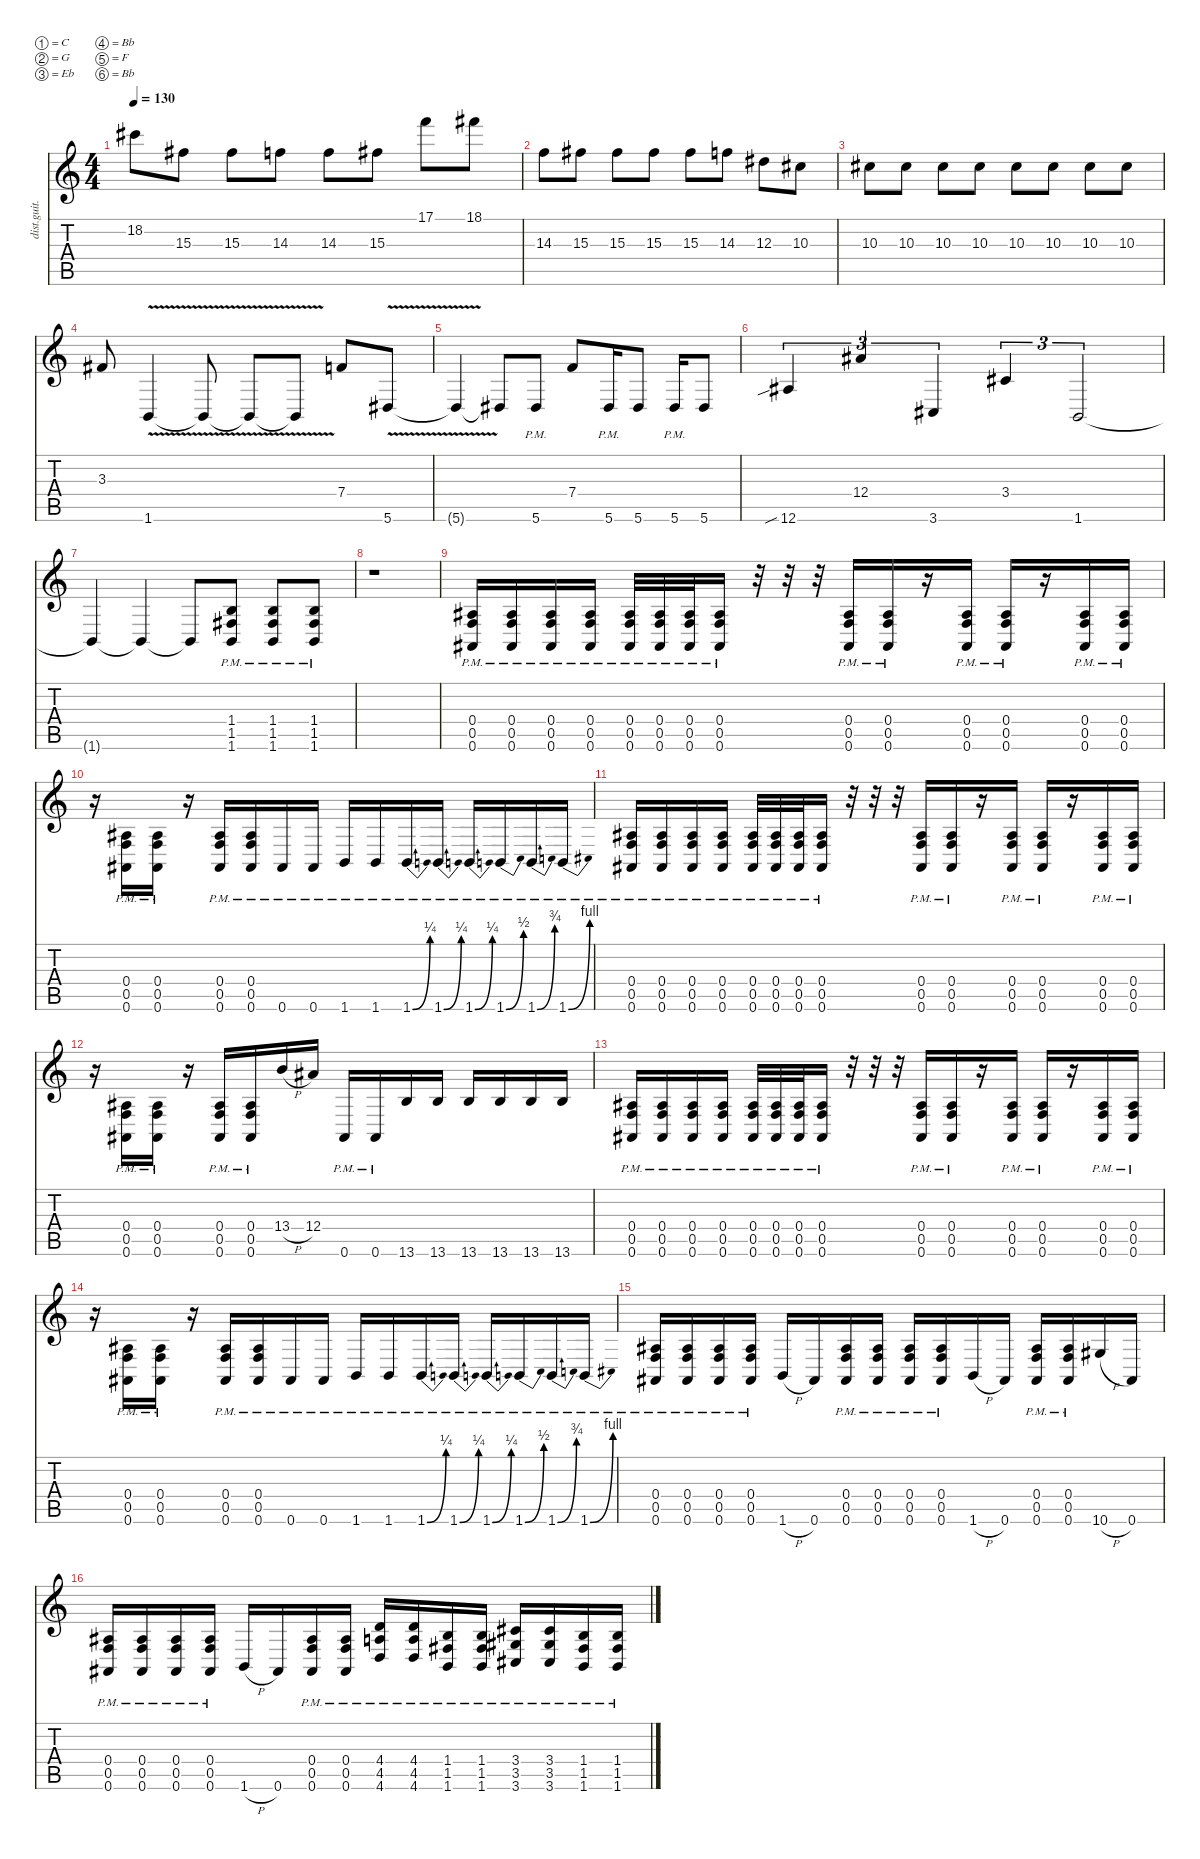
\defaultSystemsLayout 4
\hideDynamics
\bracketExtendMode nobrackets
\otherSystemsTrackNameOrientation horizontal
\track ("Distortion Guitar" "dist.guit.") {instrument distortionguitar}
\staff {score tabs}
\tuning (C4 G3 Eb3 Bb2 F2 Bb1)
\ts (4 4)
\tempo 130
\clef g2
\ks c
18.2{acc #}.8{dy mf beam Down} 15.3{acc #}.8{beam Down} 15.3{acc #}.8{beam Down} 14.3.8{beam Down} 14.3.8{beam Down} 15.3{acc #}.8{beam Down} 17.1.8{beam Down} 18.1{acc #}.8{beam Down} |
14.3.8{beam Down} 15.3{acc #}.8{beam Down} 15.3{acc #}.8{beam Down} 15.3{acc #}.8{beam Down} 15.3{acc #}.8{beam Down} 14.3.8{beam Down} 12.3{acc #}.8{beam Down} 10.3{acc #}.8{beam Down} |
10.3{acc #}.8{beam Down} 10.3{acc #}.8{beam Down} 10.3{acc #}.8{beam Down} 10.3{acc #}.8{beam Down} 10.3{acc #}.8{beam Down} 10.3{acc #}.8{beam Down} 10.3{acc #}.8{beam Down} 10.3{acc #}.8{beam Down} |
3.3{acc #}.8{beam Up} 1.6{v}.4{beam Up} 1.6{v t}.8{beam Up} 1.6{v t}.8{beam Up} 1.6{v t}.8{beam Up} 7.4.8{beam Up} 5.6{v acc #}.8{beam Up} |
5.6{t acc #}.4{beam Up} 5.6{t acc #}.8{beam Up} 5.6{pm acc #}.8{beam Up} 7.4.8{beam Up} 5.6{pm acc #}.16{beam Up} 5.6{acc #}.8{beam Up} 5.6{pm acc #}.16{beam Up} 5.6{acc #}.8{beam Up} |
12.6{sib acc #}.4{tu (3 2) beam Up} 12.4{acc #}.4{tu (3 2) beam Up} 3.6{acc #}.4{tu (3 2) beam Up} 3.4{acc #}.4{tu (3 2) beam Up} 1.6.2{tu (3 2) beam Up} |
1.6{t}.4{beam Up} 1.6{t}.4{beam Up} 1.6{t}.8{beam Up} (1.5{pm acc #} 1.6{pm} 1.4{pm}).8{beam Up} (1.5{pm acc #} 1.6{pm} 1.4{pm}).8{beam Up} (1.5{pm acc #} 1.6{pm} 1.4{pm}).8{beam Up} |
r.1{beam Down} |
(0.6{pm acc #} 0.5{pm} 0.4{pm acc #}).16{beam Up} (0.6{pm acc #} 0.4{pm acc #} 0.5{pm}).16{beam Up} (0.6{pm acc #} 0.5{pm} 0.4{pm acc #}).16{beam Up} (0.6{pm acc #} 0.4{pm acc #} 0.5{pm}).16{beam Up} (0.6{pm acc #} 0.5{pm} 0.4{pm acc #}).32{beam Up} (0.6{pm acc #} 0.4{pm acc #} 0.5{pm}).32{beam Up} (0.6{pm acc #} 0.5{pm} 0.4{pm acc #}).32{beam Up} (0.6{pm acc #} 0.4{pm acc #} 0.5{pm}).16{beam Up} r.32{beam Up} r.32{beam Up} r.32{beam Up} (0.6{pm acc #} 0.5{pm} 0.4{pm acc #}).16{beam Up} (0.6{pm acc #} 0.5{pm} 0.4{pm acc #}).16{beam Up} r.16{beam Up} (0.6{pm acc #} 0.5{pm} 0.4{pm acc #}).16{beam Up} (0.6{pm acc #} 0.5{pm} 0.4{pm acc #}).16{beam Up} r.16{beam Up} (0.6{pm acc #} 0.5{pm} 0.4{pm acc #}).16{beam Up} (0.6{pm acc #} 0.4{pm acc #} 0.5{pm}).16{beam Up} |
r.16{beam Down} (0.6{pm acc #} 0.5{pm} 0.4{pm acc #}).16{beam Up} (0.6{pm acc #} 0.5{pm} 0.4{pm acc #}).16{beam Up} r.16{beam Up} (0.6{pm acc #} 0.5{pm} 0.4{pm acc #}).16{beam Up} (0.6{pm acc #} 0.4{pm acc #} 0.5{pm}).16{beam Up} 0.6{pm acc #}.16{beam Up} 0.6{pm acc #}.16{beam Up} 1.6{pm}.16{beam Up} 1.6{pm}.16{beam Up} 1.6{be (bend 0 0 13.799999999999999 1) pm}.16{beam Up} 1.6{be (bend 0 0 13.799999999999999 1) pm}.16{beam Up} 1.6{be (bend 0 0 13.2 1) pm}.16{beam Up} 1.6{be (bend 0 0 15.6 2) pm}.16{beam Up} 1.6{be (bend 0 0 15 3) pm}.16{beam Up} 1.6{be (bend 0 0 15 4) pm}.16{beam Up} |
(0.6{pm acc #} 0.5{pm} 0.4{pm acc #}).16{beam Up} (0.6{pm acc #} 0.4{pm acc #} 0.5{pm}).16{beam Up} (0.6{pm acc #} 0.5{pm} 0.4{pm acc #}).16{beam Up} (0.6{pm acc #} 0.4{pm acc #} 0.5{pm}).16{beam Up} (0.6{pm acc #} 0.5{pm} 0.4{pm acc #}).32{beam Up} (0.6{pm acc #} 0.4{pm acc #} 0.5{pm}).32{beam Up} (0.6{pm acc #} 0.5{pm} 0.4{pm acc #}).32{beam Up} (0.6{pm acc #} 0.4{pm acc #} 0.5{pm}).16{beam Up} r.32{beam Up} r.32{beam Up} r.32{beam Up} (0.6{pm acc #} 0.5{pm} 0.4{pm acc #}).16{beam Up} (0.6{pm acc #} 0.5{pm} 0.4{pm acc #}).16{beam Up} r.16{beam Up} (0.6{pm acc #} 0.5{pm} 0.4{pm acc #}).16{beam Up} (0.6{pm acc #} 0.5{pm} 0.4{pm acc #}).16{beam Up} r.16{beam Up} (0.6{pm acc #} 0.5{pm} 0.4{pm acc #}).16{beam Up} (0.6{pm acc #} 0.4{pm acc #} 0.5{pm}).16{beam Up} |
r.16{beam Down} (0.6{pm acc #} 0.5{pm} 0.4{pm acc #}).16{beam Up} (0.6{pm acc #} 0.5{pm} 0.4{pm acc #}).16{beam Up} r.16{beam Up} (0.6{pm acc #} 0.5{pm} 0.4{pm acc #}).16{beam Up} (0.6{pm acc #} 0.4{pm acc #} 0.5{pm}).16{beam Up} 13.4{h}.16{beam Up} 12.4{acc #}.16{beam Up} 0.6{pm acc #}.16{beam Up} 0.6{pm acc #}.16{beam Up} 13.6.16{beam Up} 13.6.16{beam Up} 13.6.16{beam Up} 13.6.16{beam Up} 13.6.16{beam Up} 13.6.16{beam Up} |
(0.6{pm acc #} 0.5{pm} 0.4{pm acc #}).16{beam Up} (0.6{pm acc #} 0.4{pm acc #} 0.5{pm}).16{beam Up} (0.6{pm acc #} 0.5{pm} 0.4{pm acc #}).16{beam Up} (0.6{pm acc #} 0.4{pm acc #} 0.5{pm}).16{beam Up} (0.6{pm acc #} 0.5{pm} 0.4{pm acc #}).32{beam Up} (0.6{pm acc #} 0.4{pm acc #} 0.5{pm}).32{beam Up} (0.6{pm acc #} 0.5{pm} 0.4{pm acc #}).32{beam Up} (0.6{pm acc #} 0.4{pm acc #} 0.5{pm}).16{beam Up} r.32{beam Up} r.32{beam Up} r.32{beam Up} (0.6{pm acc #} 0.5{pm} 0.4{pm acc #}).16{beam Up} (0.6{pm acc #} 0.5{pm} 0.4{pm acc #}).16{beam Up} r.16{beam Up} (0.6{pm acc #} 0.5{pm} 0.4{pm acc #}).16{beam Up} (0.6{pm acc #} 0.5{pm} 0.4{pm acc #}).16{beam Up} r.16{beam Up} (0.6{pm acc #} 0.5{pm} 0.4{pm acc #}).16{beam Up} (0.6{pm acc #} 0.4{pm acc #} 0.5{pm}).16{beam Up} |
r.16{beam Down} (0.6{pm acc #} 0.5{pm} 0.4{pm acc #}).16{beam Up} (0.6{pm acc #} 0.5{pm} 0.4{pm acc #}).16{beam Up} r.16{beam Up} (0.6{pm acc #} 0.5{pm} 0.4{pm acc #}).16{beam Up} (0.6{pm acc #} 0.4{pm acc #} 0.5{pm}).16{beam Up} 0.6{pm acc #}.16{beam Up} 0.6{pm acc #}.16{beam Up} 1.6{pm}.16{beam Up} 1.6{pm}.16{beam Up} 1.6{be (bend 0 0 13.799999999999999 1) pm}.16{beam Up} 1.6{be (bend 0 0 13.799999999999999 1) pm}.16{beam Up} 1.6{be (bend 0 0 13.2 1) pm}.16{beam Up} 1.6{be (bend 0 0 15.6 2) pm}.16{beam Up} 1.6{be (bend 0 0 15 3) pm}.16{beam Up} 1.6{be (bend 0 0 15 4) pm}.16{beam Up} |
(0.6{pm acc #} 0.4{pm acc #} 0.5{pm}).16{beam Up} (0.6{pm acc #} 0.5{pm} 0.4{pm acc #}).16{beam Up} (0.6{pm acc #} 0.4{pm acc #} 0.5{pm}).16{beam Up} (0.6{pm acc #} 0.5{pm} 0.4{pm acc #}).16{beam Up} 1.6{h}.16{beam Up} 0.6{acc #}.16{beam Up} (0.6{pm acc #} 0.5{pm} 0.4{pm acc #}).16{beam Up} (0.6{pm acc #} 0.5{pm} 0.4{pm acc #}).16{beam Up} (0.6{pm acc #} 0.5{pm} 0.4{pm acc #}).16{beam Up} (0.6{pm acc #} 0.5{pm} 0.4{pm acc #}).16{beam Up} 1.6{h}.16{beam Up} 0.6{acc #}.16{beam Up} (0.6{pm acc #} 0.5{pm} 0.4{pm acc #}).16{beam Up} (0.4{pm acc #} 0.5{pm} 0.6{pm acc #}).16{beam Up} 10.6{h acc #}.16{beam Up} 0.6{acc #}.16{beam Up} |
(0.6{pm acc #} 0.5{pm} 0.4{pm acc #}).16{beam Up} (0.6{pm acc #} 0.5{pm} 0.4{pm acc #}).16{beam Up} (0.6{pm acc #} 0.5{pm} 0.4{pm acc #}).16{beam Up} (0.6{pm acc #} 0.5{pm} 0.4{pm acc #}).16{beam Up} 1.6{h}.16{beam Up} 0.6{acc #}.16{beam Up} (0.6{pm acc #} 0.5{pm} 0.4{pm acc #}).16{beam Up} (0.6{pm acc #} 0.4{pm acc #} 0.5{pm}).16{beam Up} (4.6{pm} 4.5{pm} 4.4{pm}).16{beam Up} (4.6{pm} 4.4{pm} 4.5{pm}).16{beam Up} (1.6{pm} 1.5{pm acc #} 1.4{pm}).16{beam Up} (1.6{pm} 1.4{pm} 1.5{pm acc #}).16{beam Up} (3.6{pm acc #} 3.5{pm acc #} 3.4{pm acc #}).16{beam Up} (3.6{pm acc #} 3.4{pm acc #} 3.5{pm acc #}).16{beam Up} (1.6{pm} 1.5{pm acc #} 1.4{pm}).16{beam Up} (1.6{pm} 1.4{pm} 1.5{pm acc #}).16{beam Up}
